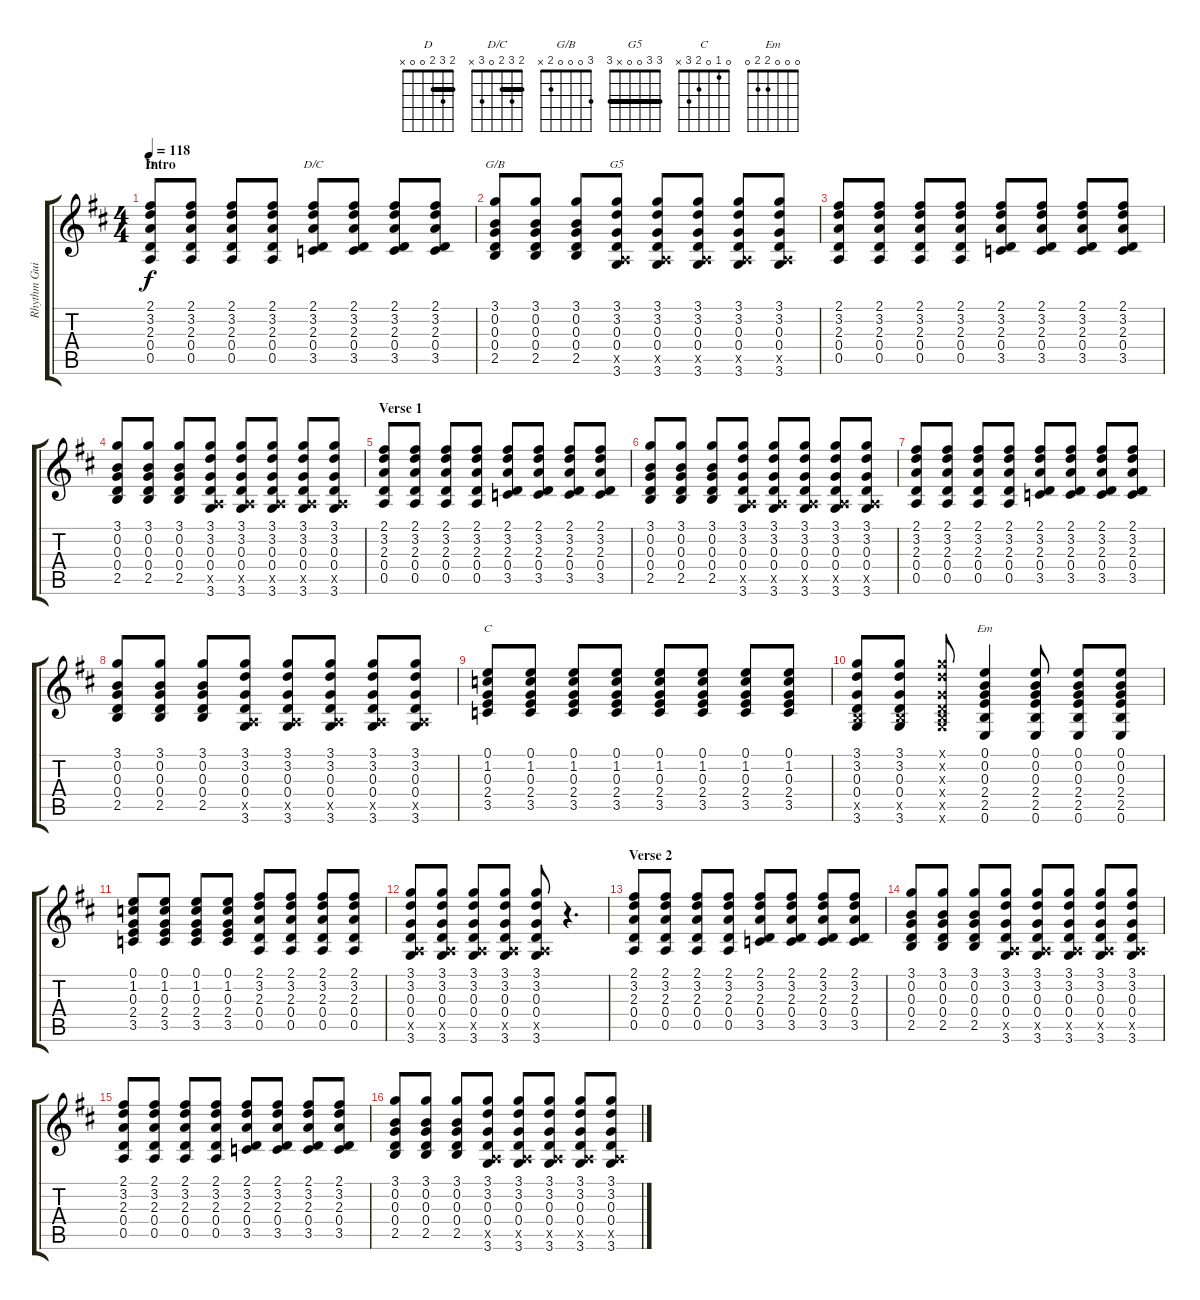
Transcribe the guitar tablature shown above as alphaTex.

\track ("Rhythm Guitar" "Rhythm Gui") {instrument acousticguitarsteel}
\staff {score tabs}
\tuning (E4 B3 G3 D3 A2 E2) {hide}
\chord ("D" 2 3 2 0 0 x) {barre 2}
\chord ("D/C" 2 3 2 0 3 x) {barre 2}
\chord ("G/B" 3 0 0 0 2 x)
\chord ("G5" 3 3 0 0 x 3) {barre 3}
\chord ("C" 0 1 0 2 3 x)
\chord ("Em" 0 0 0 2 2 0)
\ts (4 4)
\section ("" "Intro")
\tempo 118
\clef g2
\ks d
(2.1 3.2 2.3 0.4 0.5).8{ch "D" dy f instrument acousticguitarsteel} (2.1 3.2 2.3 0.4 0.5).8 (2.1 3.2 2.3 0.4 0.5).8 (2.1 3.2 2.3 0.4 0.5).8 (2.1 3.2 2.3 0.4 3.5).8{ch "D/C"} (2.1 3.2 2.3 0.4 3.5).8 (2.1 3.2 2.3 0.4 3.5).8 (2.1 3.2 2.3 0.4 3.5).8 |
(3.1 0.2 0.3 0.4 2.5).8{ch "G/B"} (3.1 0.2 0.3 0.4 2.5).8 (3.1 0.2 0.3 0.4 2.5).8 (3.1 3.2 0.3 0.4 0.5{x} 3.6).8{ch "G5"} (3.1 3.2 0.3 0.4 0.5{x} 3.6).8 (3.1 3.2 0.3 0.4 0.5{x} 3.6).8 (3.1 3.2 0.3 0.4 0.5{x} 3.6).8 (3.1 3.2 0.3 0.4 0.5{x} 3.6).8 |
(2.1 3.2 2.3 0.4 0.5).8 (2.1 3.2 2.3 0.4 0.5).8 (2.1 3.2 2.3 0.4 0.5).8 (2.1 3.2 2.3 0.4 0.5).8 (2.1 3.2 2.3 0.4 3.5).8 (2.1 3.2 2.3 0.4 3.5).8 (2.1 3.2 2.3 0.4 3.5).8 (2.1 3.2 2.3 0.4 3.5).8 |
(3.1 0.2 0.3 0.4 2.5).8 (3.1 0.2 0.3 0.4 2.5).8 (3.1 0.2 0.3 0.4 2.5).8 (3.1 3.2 0.3 0.4 0.5{x} 3.6).8 (3.1 3.2 0.3 0.4 0.5{x} 3.6).8 (3.1 3.2 0.3 0.4 0.5{x} 3.6).8 (3.1 3.2 0.3 0.4 0.5{x} 3.6).8 (3.1 3.2 0.3 0.4 0.5{x} 3.6).8 |
\section ("" "Verse 1")
(2.1 3.2 2.3 0.4 0.5).8 (2.1 3.2 2.3 0.4 0.5).8 (2.1 3.2 2.3 0.4 0.5).8 (2.1 3.2 2.3 0.4 0.5).8 (2.1 3.2 2.3 0.4 3.5).8 (2.1 3.2 2.3 0.4 3.5).8 (2.1 3.2 2.3 0.4 3.5).8 (2.1 3.2 2.3 0.4 3.5).8 |
(3.1 0.2 0.3 0.4 2.5).8 (3.1 0.2 0.3 0.4 2.5).8 (3.1 0.2 0.3 0.4 2.5).8 (3.1 3.2 0.3 0.4 0.5{x} 3.6).8 (3.1 3.2 0.3 0.4 0.5{x} 3.6).8 (3.1 3.2 0.3 0.4 0.5{x} 3.6).8 (3.1 3.2 0.3 0.4 0.5{x} 3.6).8 (3.1 3.2 0.3 0.4 0.5{x} 3.6).8 |
(2.1 3.2 2.3 0.4 0.5).8 (2.1 3.2 2.3 0.4 0.5).8 (2.1 3.2 2.3 0.4 0.5).8 (2.1 3.2 2.3 0.4 0.5).8 (2.1 3.2 2.3 0.4 3.5).8 (2.1 3.2 2.3 0.4 3.5).8 (2.1 3.2 2.3 0.4 3.5).8 (2.1 3.2 2.3 0.4 3.5).8 |
(3.1 0.2 0.3 0.4 2.5).8 (3.1 0.2 0.3 0.4 2.5).8 (3.1 0.2 0.3 0.4 2.5).8 (3.1 3.2 0.3 0.4 0.5{x} 3.6).8 (3.1 3.2 0.3 0.4 0.5{x} 3.6).8 (3.1 3.2 0.3 0.4 0.5{x} 3.6).8 (3.1 3.2 0.3 0.4 0.5{x} 3.6).8 (3.1 3.2 0.3 0.4 0.5{x} 3.6).8 |
(0.1 1.2 0.3 2.4 3.5).8{ch "C"} (0.1 1.2 0.3 2.4 3.5).8 (0.1 1.2 0.3 2.4 3.5).8 (0.1 1.2 0.3 2.4 3.5).8 (0.1 1.2 0.3 2.4 3.5).8 (0.1 1.2 0.3 2.4 3.5).8 (0.1 1.2 0.3 2.4 3.5).8 (0.1 1.2 0.3 2.4 3.5).8 |
(3.1 3.2 0.3 0.4 2.5{x} 3.6).8 (3.1 3.2 0.3 0.4 2.5{x} 3.6).8 (3.1{x} 3.2{x} 0.3{x} 0.4{x} 2.5{x} 3.6{x}).8 (0.1 0.2 0.3 2.4 2.5 0.6).4{ch "Em"} (0.1 0.2 0.3 2.4 2.5 0.6).8 (0.1 0.2 0.3 2.4 2.5 0.6).8 (0.1 0.2 0.3 2.4 2.5 0.6).8 |
(0.1 1.2 0.3 2.4 3.5).8 (0.1 1.2 0.3 2.4 3.5).8 (0.1 1.2 0.3 2.4 3.5).8 (0.1 1.2 0.3 2.4 3.5).8 (2.1 3.2 2.3 0.4 0.5).8 (2.1 3.2 2.3 0.4 0.5).8 (2.1 3.2 2.3 0.4 0.5).8 (2.1 3.2 2.3 0.4 0.5).8 |
(3.1 3.2 0.3 0.4 0.5{x} 3.6).8 (3.1 3.2 0.3 0.4 0.5{x} 3.6).8 (3.1 3.2 0.3 0.4 0.5{x} 3.6).8 (3.1 3.2 0.3 0.4 0.5{x} 3.6).8 (3.1 3.2 0.3 0.4 0.5{x} 3.6).8 r.4{d} |
\section ("" "Verse 2")
(2.1 3.2 2.3 0.4 0.5).8 (2.1 3.2 2.3 0.4 0.5).8 (2.1 3.2 2.3 0.4 0.5).8 (2.1 3.2 2.3 0.4 0.5).8 (2.1 3.2 2.3 0.4 3.5).8 (2.1 3.2 2.3 0.4 3.5).8 (2.1 3.2 2.3 0.4 3.5).8 (2.1 3.2 2.3 0.4 3.5).8 |
(3.1 0.2 0.3 0.4 2.5).8 (3.1 0.2 0.3 0.4 2.5).8 (3.1 0.2 0.3 0.4 2.5).8 (3.1 3.2 0.3 0.4 0.5{x} 3.6).8 (3.1 3.2 0.3 0.4 0.5{x} 3.6).8 (3.1 3.2 0.3 0.4 0.5{x} 3.6).8 (3.1 3.2 0.3 0.4 0.5{x} 3.6).8 (3.1 3.2 0.3 0.4 0.5{x} 3.6).8 |
(2.1 3.2 2.3 0.4 0.5).8 (2.1 3.2 2.3 0.4 0.5).8 (2.1 3.2 2.3 0.4 0.5).8 (2.1 3.2 2.3 0.4 0.5).8 (2.1 3.2 2.3 0.4 3.5).8 (2.1 3.2 2.3 0.4 3.5).8 (2.1 3.2 2.3 0.4 3.5).8 (2.1 3.2 2.3 0.4 3.5).8 |
(3.1 0.2 0.3 0.4 2.5).8 (3.1 0.2 0.3 0.4 2.5).8 (3.1 0.2 0.3 0.4 2.5).8 (3.1 3.2 0.3 0.4 0.5{x} 3.6).8 (3.1 3.2 0.3 0.4 0.5{x} 3.6).8 (3.1 3.2 0.3 0.4 0.5{x} 3.6).8 (3.1 3.2 0.3 0.4 0.5{x} 3.6).8 (3.1 3.2 0.3 0.4 0.5{x} 3.6).8
